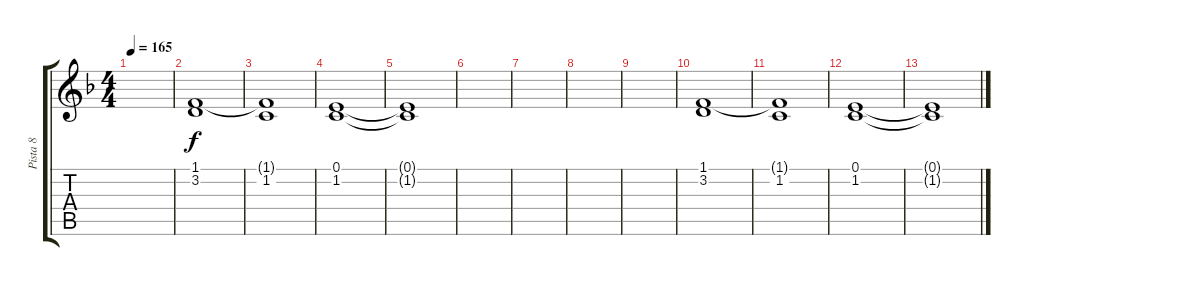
\track ("Pista 8" "Pista 8") {instrument choiraahs}
\staff {score tabs}
\tuning (E4 B3 G3 D3 A2 E2) {hide}
\ts (4 4)
\tempo 165
\clef g2
\ks f
|
(1.1 3.2).1 |
(1.1{t} 1.2).1 |
(0.1 1.2).1 |
(0.1{t} 1.2{t}).1 |
|
|
|
|
(1.1 3.2).1 |
(1.1{t} 1.2).1 |
(0.1 1.2).1 |
(0.1{t} 1.2{t}).1
